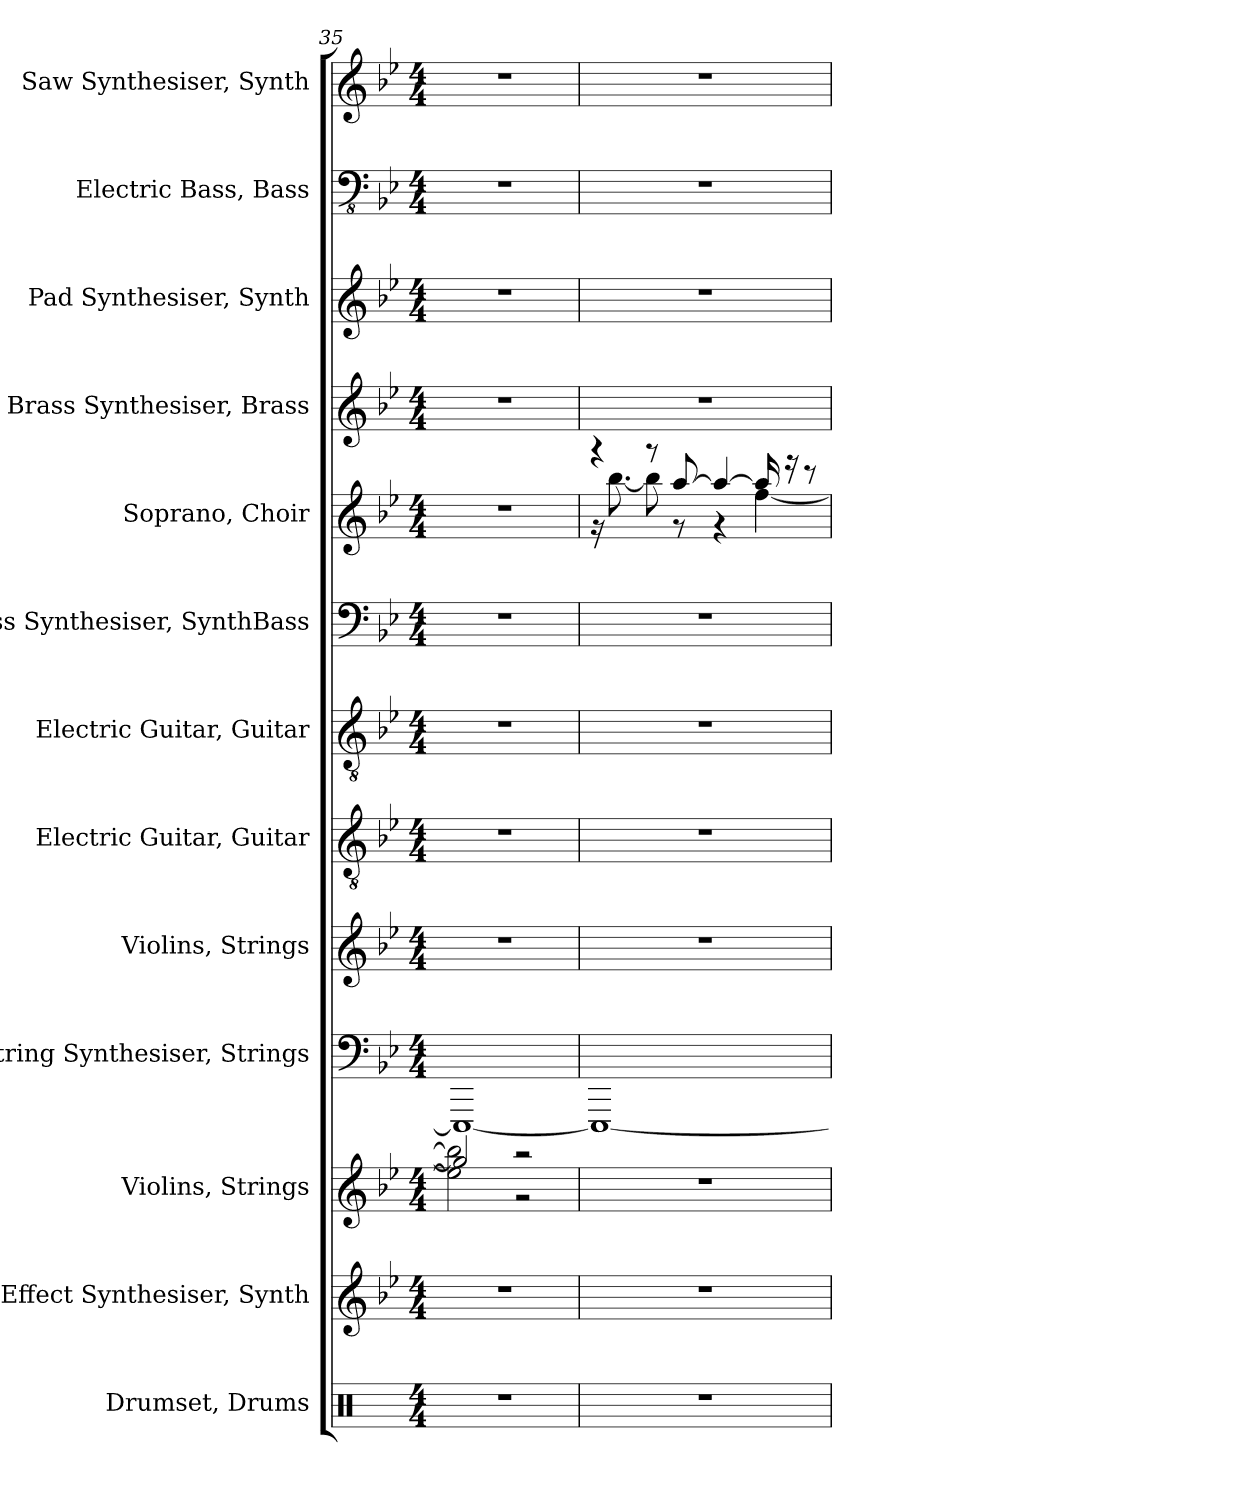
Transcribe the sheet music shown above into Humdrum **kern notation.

**kern	**kern	**kern	**kern	**kern	**kern	**kern	**kern	**kern	**kern	**kern	**kern	**kern
*part13	*part12	*part11	*part10	*part9	*part8	*part7	*part6	*part5	*part4	*part3	*part2	*part1
*staff13	*staff12	*staff11	*staff10	*staff9	*staff8	*staff7	*staff6	*staff5	*staff4	*staff3	*staff2	*staff1
*I"Drumset, Drums	*I"Effect Synthesiser, Synth	*I"Violins, Strings	*I"String Synthesiser, Strings	*I"Violins, Strings	*I"Electric Guitar, Guitar	*I"Electric Guitar, Guitar	*I"Bass Synthesiser, SynthBass	*I"Soprano, Choir	*I"Brass Synthesiser, Brass	*I"Pad Synthesiser, Synth	*I"Electric Bass, Bass	*I"Saw Synthesiser, Synth
*I'Drs.	*I'Synth.	*I'Vlns.	*I'Synth.	*I'Vlns.	*I'El. Guit.	*I'El. Guit.	*I'Synth.	*I'S.	*I'Synth.	*I'Synth.	*I'El. B.	*I'Synth.
*clefX	*clefG2	*clefG2	*clefF4	*clefG2	*clefGv2	*clefGv2	*clefF4	*clefG2	*clefG2	*clefG2	*clefFv4	*clefG2
*k[]	*k[b-e-]	*k[b-e-]	*k[b-e-]	*k[b-e-]	*k[b-e-]	*k[b-e-]	*k[b-e-]	*k[b-e-]	*k[b-e-]	*k[b-e-]	*k[b-e-]	*k[b-e-]
*M4/4	*M4/4	*M4/4	*M4/4	*M4/4	*M4/4	*M4/4	*M4/4	*M4/4	*M4/4	*M4/4	*M4/4	*M4/4
=35	=35	=35	=35	=35	=35	=35	=35	=35	=35	=35	=35	=35
*	*	*^	*	*	*	*	*	*	*	*	*	*
1r	1r	2gg/]	2ee-\] 2bb-\]	1EEE-_	1r	1r	1r	1r	1r	1r	1r	1r	1r
.	.	2r	2r	.	.	.	.	.	.	.	.	.	.
*	*	*v	*v	*	*	*	*	*	*	*	*	*	*
!!LO:PB:g=z
=36	=36	=36	=36	=36	=36	=36	=36	=36	=36	=36	=36	=36
*	*	*	*	*	*	*	*	*^	*	*	*	*
1r	1r	1r	1EEE-_	1r	1r	1r	1r	4r	16r	1r	1r	1r	1r
.	.	.	.	.	.	.	.	.	[8.bb-\	.	.	.	.
.	.	.	.	.	.	.	.	8r	8bb-\]	.	.	.	.
.	.	.	.	.	.	.	.	[8aa/	8r	.	.	.	.
.	.	.	.	.	.	.	.	4aa/_	4r	.	.	.	.
.	.	.	.	.	.	.	.	16aa/]	[4ff\	.	.	.	.
.	.	.	.	.	.	.	.	16r	.	.	.	.	.
.	.	.	.	.	.	.	.	8r	.	.	.	.	.
*	*	*	*	*	*	*	*	*v	*v	*	*	*	*
=	=	=	=	=	=	=	=	=	=	=	=	=
*-	*-	*-	*-	*-	*-	*-	*-	*-	*-	*-	*-	*-
